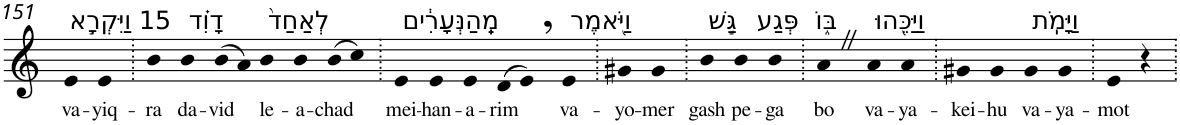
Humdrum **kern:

**kern	**text
*part1	*part1
*staff1	*staff1
*I"Piano	*
*I'Pno	*
!!LO:PB:g=z
*clefG2	*
*k[]	*
=151	=151
!LO:TX:a:t=15 וַיִּקְרָ֣א	!
!	!LO:LY:b
4e	va-
!	!LO:LY:b
4e	-yiq-
=152.	=152.
!	!LO:LY:b
4b	-ra
!LO:TX:a:t=דָוִ֗ד	!
!	!LO:LY:b
4b	da-
!	!LO:LY:b
(>8b	-vid
8a)	.
!LO:TX:a:t=לְאַחַד֙	!
!	!LO:LY:b
4b	le-
!	!LO:LY:b
4b	-a-
!	!LO:LY:b
(>8b	-chad
8cc)	.
=153.	=153.
!LO:TX:a:t=מֵֽהַנְּעָרִ֔ים	!
!	!LO:LY:b
4e	mei-
!	!LO:LY:b
4e	-han-
!	!LO:LY:b
4e	-a-
!	!LO:LY:b
(>8d	-rim
8e,)	.
!LO:TX:a:t=וַיֹּ֖אמֶר	!
!	!LO:LY:b
4e	va-
=154.	=154.
!	!LO:LY:b
4g#X	-yo-
!	!LO:LY:b
4g#	-mer
=155.	=155.
!LO:TX:a:t=גַּ֣שׁ	!
!	!LO:LY:b
4b	gash
!LO:TX:a:t=פְּגַע	!
!	!LO:LY:b
4b	pe-
!	!LO:LY:b
4b	-ga
=156.	=156.
!LO:TX:a:t=בּ֑וֹ	!
!	!LO:LY:b
4aZ	bo
!LO:TX:a:t=וַיַּכֵּ֖הוּ	!
!	!LO:LY:b
4a	va-
!	!LO:LY:b
4a	-ya-
=157.	=157.
!	!LO:LY:b
4g#X	-kei-
!	!LO:LY:b
4g#	-hu
!LO:TX:a:t=וַיָּמֹֽת	!
!	!LO:LY:b
4g#	va-
!	!LO:LY:b
4g#	-ya-
=158.	=158.
!	!LO:LY:b
4e	-mot
4r	.
=.	=.
*-	*-
